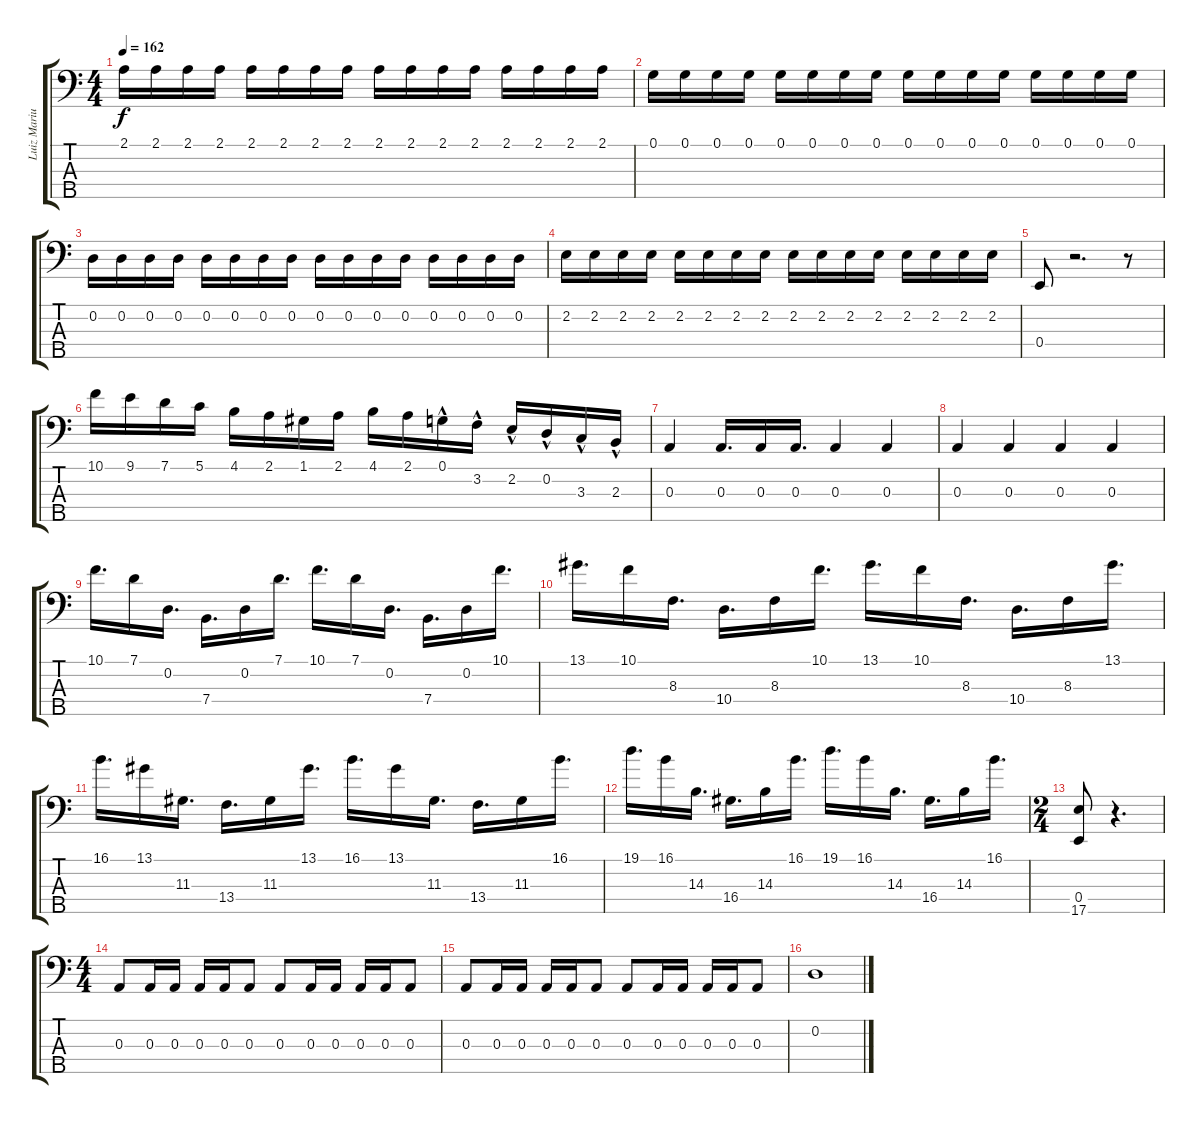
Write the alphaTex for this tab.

\track ("Luiz Mariutti" "Luiz Mariu") {instrument electricbasspick}
\staff {score tabs}
\tuning (G2 D2 A1 E1 B0) {hide}
\ts (4 4)
\tempo 162
\clef f4
\ks c
2.1.16{dy f} 2.1.16 2.1.16 2.1.16 2.1.16 2.1.16 2.1.16 2.1.16 2.1.16 2.1.16 2.1.16 2.1.16 2.1.16 2.1.16 2.1.16 2.1.16 |
0.1.16 0.1.16 0.1.16 0.1.16 0.1.16 0.1.16 0.1.16 0.1.16 0.1.16 0.1.16 0.1.16 0.1.16 0.1.16 0.1.16 0.1.16 0.1.16 |
0.2.16 0.2.16 0.2.16 0.2.16 0.2.16 0.2.16 0.2.16 0.2.16 0.2.16 0.2.16 0.2.16 0.2.16 0.2.16 0.2.16 0.2.16 0.2.16 |
2.2.16 2.2.16 2.2.16 2.2.16 2.2.16 2.2.16 2.2.16 2.2.16 2.2.16 2.2.16 2.2.16 2.2.16 2.2.16 2.2.16 2.2.16 2.2.16 |
0.4.8 r.2{d} r.8 |
10.1.16 9.1.16 7.1.16 5.1.16 4.1.16 2.1.16 1.1.16 2.1.16 4.1.16 2.1.16 0.1{hac}.16 3.2{hac}.16 2.2{hac}.16 0.2{hac}.16 3.3{hac}.16 2.3{hac}.16 |
0.3.4 0.3.16{d} 0.3.16 0.3.16{d} 0.3.4 0.3.4 |
0.3.4 0.3.4 0.3.4 0.3.4 |
10.1.16{d} 7.1.16 0.2.16{d} 7.4.16{d} 0.2.16 7.1.16{d} 10.1.16{d} 7.1.16 0.2.16{d} 7.4.16{d} 0.2.16 10.1.16{d} |
13.1.16{d} 10.1.16 8.3.16{d} 10.4.16{d} 8.3.16 10.1.16{d} 13.1.16{d} 10.1.16 8.3.16{d} 10.4.16{d} 8.3.16 13.1.16{d} |
16.1.16{d} 13.1.16 11.3.16{d} 13.4.16{d} 11.3.16 13.1.16{d} 16.1.16{d} 13.1.16 11.3.16{d} 13.4.16{d} 11.3.16 16.1.16{d} |
19.1.16{d} 16.1.16 14.3.16{d} 16.4.16{d} 14.3.16 16.1.16{d} 19.1.16{d} 16.1.16 14.3.16{d} 16.4.16{d} 14.3.16 16.1.16{d} |
\ts (2 4)
(0.4 17.5).8 r.4{d} |
\ts (4 4)
0.3.8 0.3.16 0.3.16 0.3.16 0.3.16 0.3.8 0.3.8 0.3.16 0.3.16 0.3.16 0.3.16 0.3.8 |
0.3.8 0.3.16 0.3.16 0.3.16 0.3.16 0.3.8 0.3.8 0.3.16 0.3.16 0.3.16 0.3.16 0.3.8 |
0.2.1
